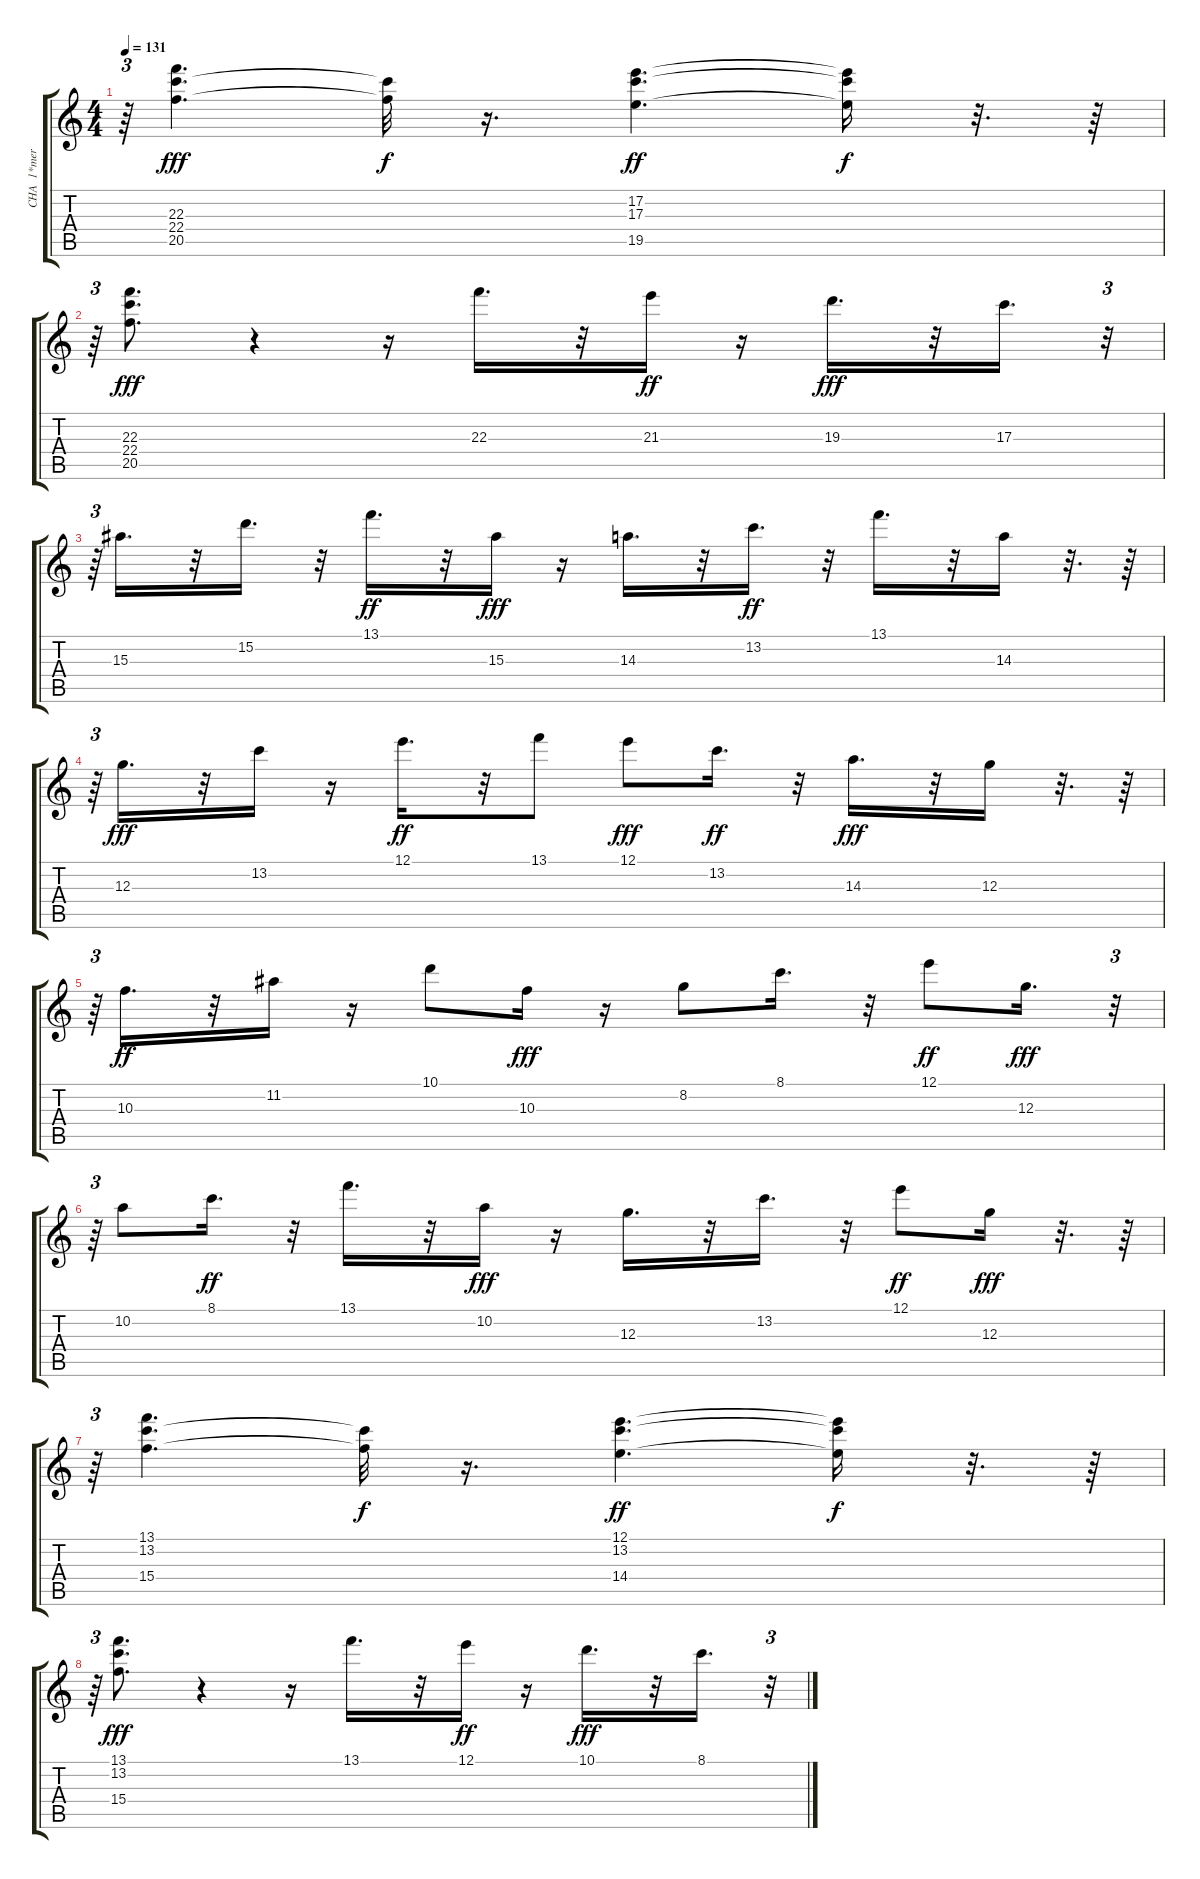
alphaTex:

\track ("CHA  1*merged" "CHA  1*mer") {instrument acousticguitarsteel}
\staff {score tabs}
\tuning (E4 B3 G3 D3 A2 E2) {hide}
\ts (4 4)
\tempo 131
\clef g2
\ks c
r.64{tu (3 2) dy f} (22.3 22.4 20.5).4{d dy fff} (22.4{t} 20.5{t}).32{dy f} r.16{d} (17.2 17.3 19.5).4{d dy ff} (17.2{t} 17.3{t} 19.5{t}).16{dy f} r.32{d} r.64 |
r.64{tu (3 2)} (22.3 22.4 20.5).8{d dy fff} r.4 r.16 22.3.16{d} r.32 21.3.16{dy ff} r.16 19.3.16{d dy fff} r.32 17.3.16{d} r.32{tu (3 2)} |
r.64{tu (3 2)} 15.3.16{d} r.32 15.2.16{d} r.32 13.1.16{d dy ff} r.32 15.3.16{dy fff} r.16 14.3.16{d} r.32 13.2.16{d dy ff} r.32 13.1.16{d} r.32 14.3.16 r.32{d} r.64 |
r.64{tu (3 2)} 12.3.16{d dy fff} r.32 13.2.16 r.16 12.1.16{d dy ff} r.32 13.1.8 12.1.8{dy fff} 13.2.16{d dy ff} r.32 14.3.16{d dy fff} r.32 12.3.16 r.32{d} r.64 |
r.64{tu (3 2)} 10.3.16{d dy ff} r.32 11.2.16 r.16 10.1.8 10.3.16{dy fff} r.16 8.2.8 8.1.16{d} r.32 12.1.8{dy ff} 12.3.16{d dy fff} r.32{tu (3 2)} |
r.64{tu (3 2)} 10.2.8 8.1.16{d dy ff} r.32 13.1.16{d} r.32 10.2.16{dy fff} r.16 12.3.16{d} r.32 13.2.16{d} r.32 12.1.8{dy ff} 12.3.16{dy fff} r.32{d} r.64 |
r.64{tu (3 2)} (13.1 13.2 15.4).4{d} (13.2{t} 15.4{t}).32{dy f} r.16{d} (12.1 13.2 14.4).4{d dy ff} (12.1{t} 13.2{t} 14.4{t}).16{dy f} r.32{d} r.64 |
r.64{tu (3 2)} (13.1 13.2 15.4).8{d dy fff} r.4 r.16 13.1.16{d} r.32 12.1.16{dy ff} r.16 10.1.16{d dy fff} r.32 8.1.16{d} r.32{tu (3 2)}
